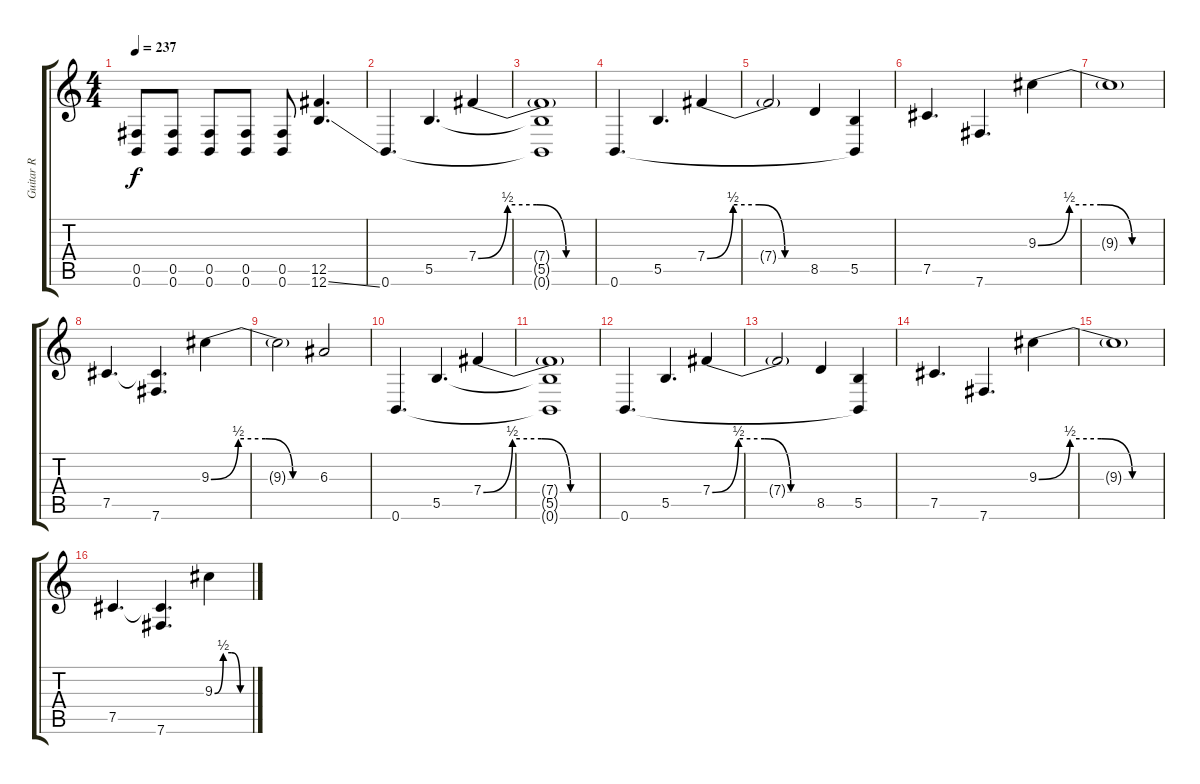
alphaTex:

\track ("Guitar R" "Guitar R") {instrument distortionguitar}
\staff {score tabs}
\tuning (Db4 Ab3 E3 B2 Gb2 B1) {hide}
\ts (4 4)
\tempo 237
\clef g2
\ks c
(0.5 0.6).8{dy f} (0.5 0.6).8 (0.5 0.6).8 (0.5 0.6).8 (0.5 0.6).8 (12.5 12.6{ss}).4{d} |
0.6.4{d} 5.5.4{d} 7.4{be (custom 0 0 15 2 30 2 45 0 60 0)}.4 |
(7.4{t} 5.5{t} 0.6{t}).1 |
0.6.4{d} 5.5.4{d} 7.4{be (custom 0 0 15 2 30 2 45 0 60 0)}.4 |
7.4{t}.2 8.5.4 (5.5 0.6{t}).4 |
7.5.4{d} 7.6.4{d} 9.3{be (custom 0 0 15 2 30 2 45 0 60 0)}.4 |
9.3{t}.1 |
7.5.4{d} (7.5{t} 7.6).4{d} 9.3{be (custom 0 0 15 2 30 2 45 0 60 0)}.4 |
9.3{t}.2 6.3.2 |
0.6.4{d} 5.5.4{d} 7.4{be (custom 0 0 15 2 30 2 45 0 60 0)}.4 |
(7.4{t} 5.5{t} 0.6{t}).1 |
0.6.4{d} 5.5.4{d} 7.4{be (custom 0 0 15 2 30 2 45 0 60 0)}.4 |
7.4{t}.2 8.5.4 (5.5 0.6{t}).4 |
7.5.4{d} 7.6.4{d} 9.3{be (custom 0 0 15 2 30 2 45 0 60 0)}.4 |
9.3{t}.1 |
7.5.4{d} (7.5{t} 7.6).4{d} 9.3{be (custom 0 0 15 2 30 2 45 0 60 0)}.4
